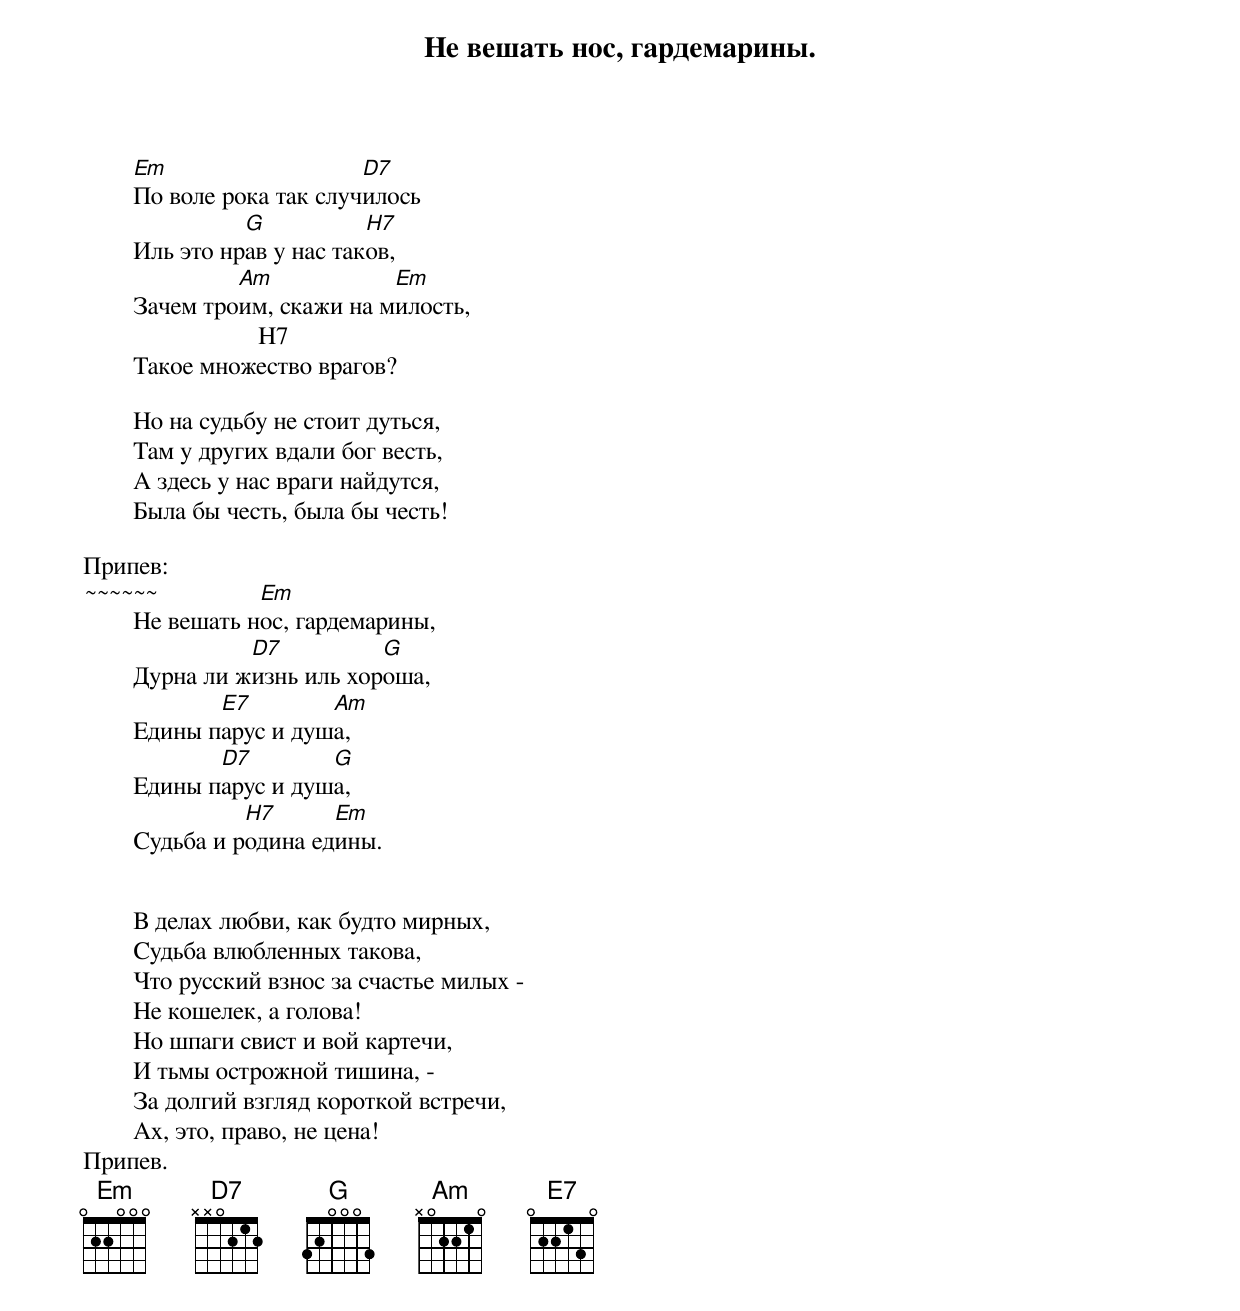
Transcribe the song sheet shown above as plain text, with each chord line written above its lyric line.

          Не вешать нос, гардемарины.

        Em                   D7
	По воле рока так случилось
                  G           H7
	Иль это нрав у нас таков,
                 Am            Em
	Зачем троим, скажи на милость,
                            H7
	Такое множество врагов?

	Но на судьбу не стоит дуться,
	Там у других вдали бог весть,
	А здесь у нас враги найдутся,
	Была бы честь, была бы честь!

Припев:
~~~~~~             Em
        Не вешать нос, гардемарины,
                  D7          G
	Дурна ли жизнь иль хороша,
               E7        Am
	Едины парус и душа,
               D7	 G
	Едины парус и душа,
                  H7      Em
	Судьба и родина едины.


	В делах любви, как будто мирных,
	Судьба влюбленных такова,
	Что русский взнос за счастье милых -
	Не кошелек, а голова!
	Но шпаги свист и вой картечи,
	И тьмы острожной тишина, -
	За долгий взгляд короткой встречи,
	Ах, это, право, не цена!
Припев.
